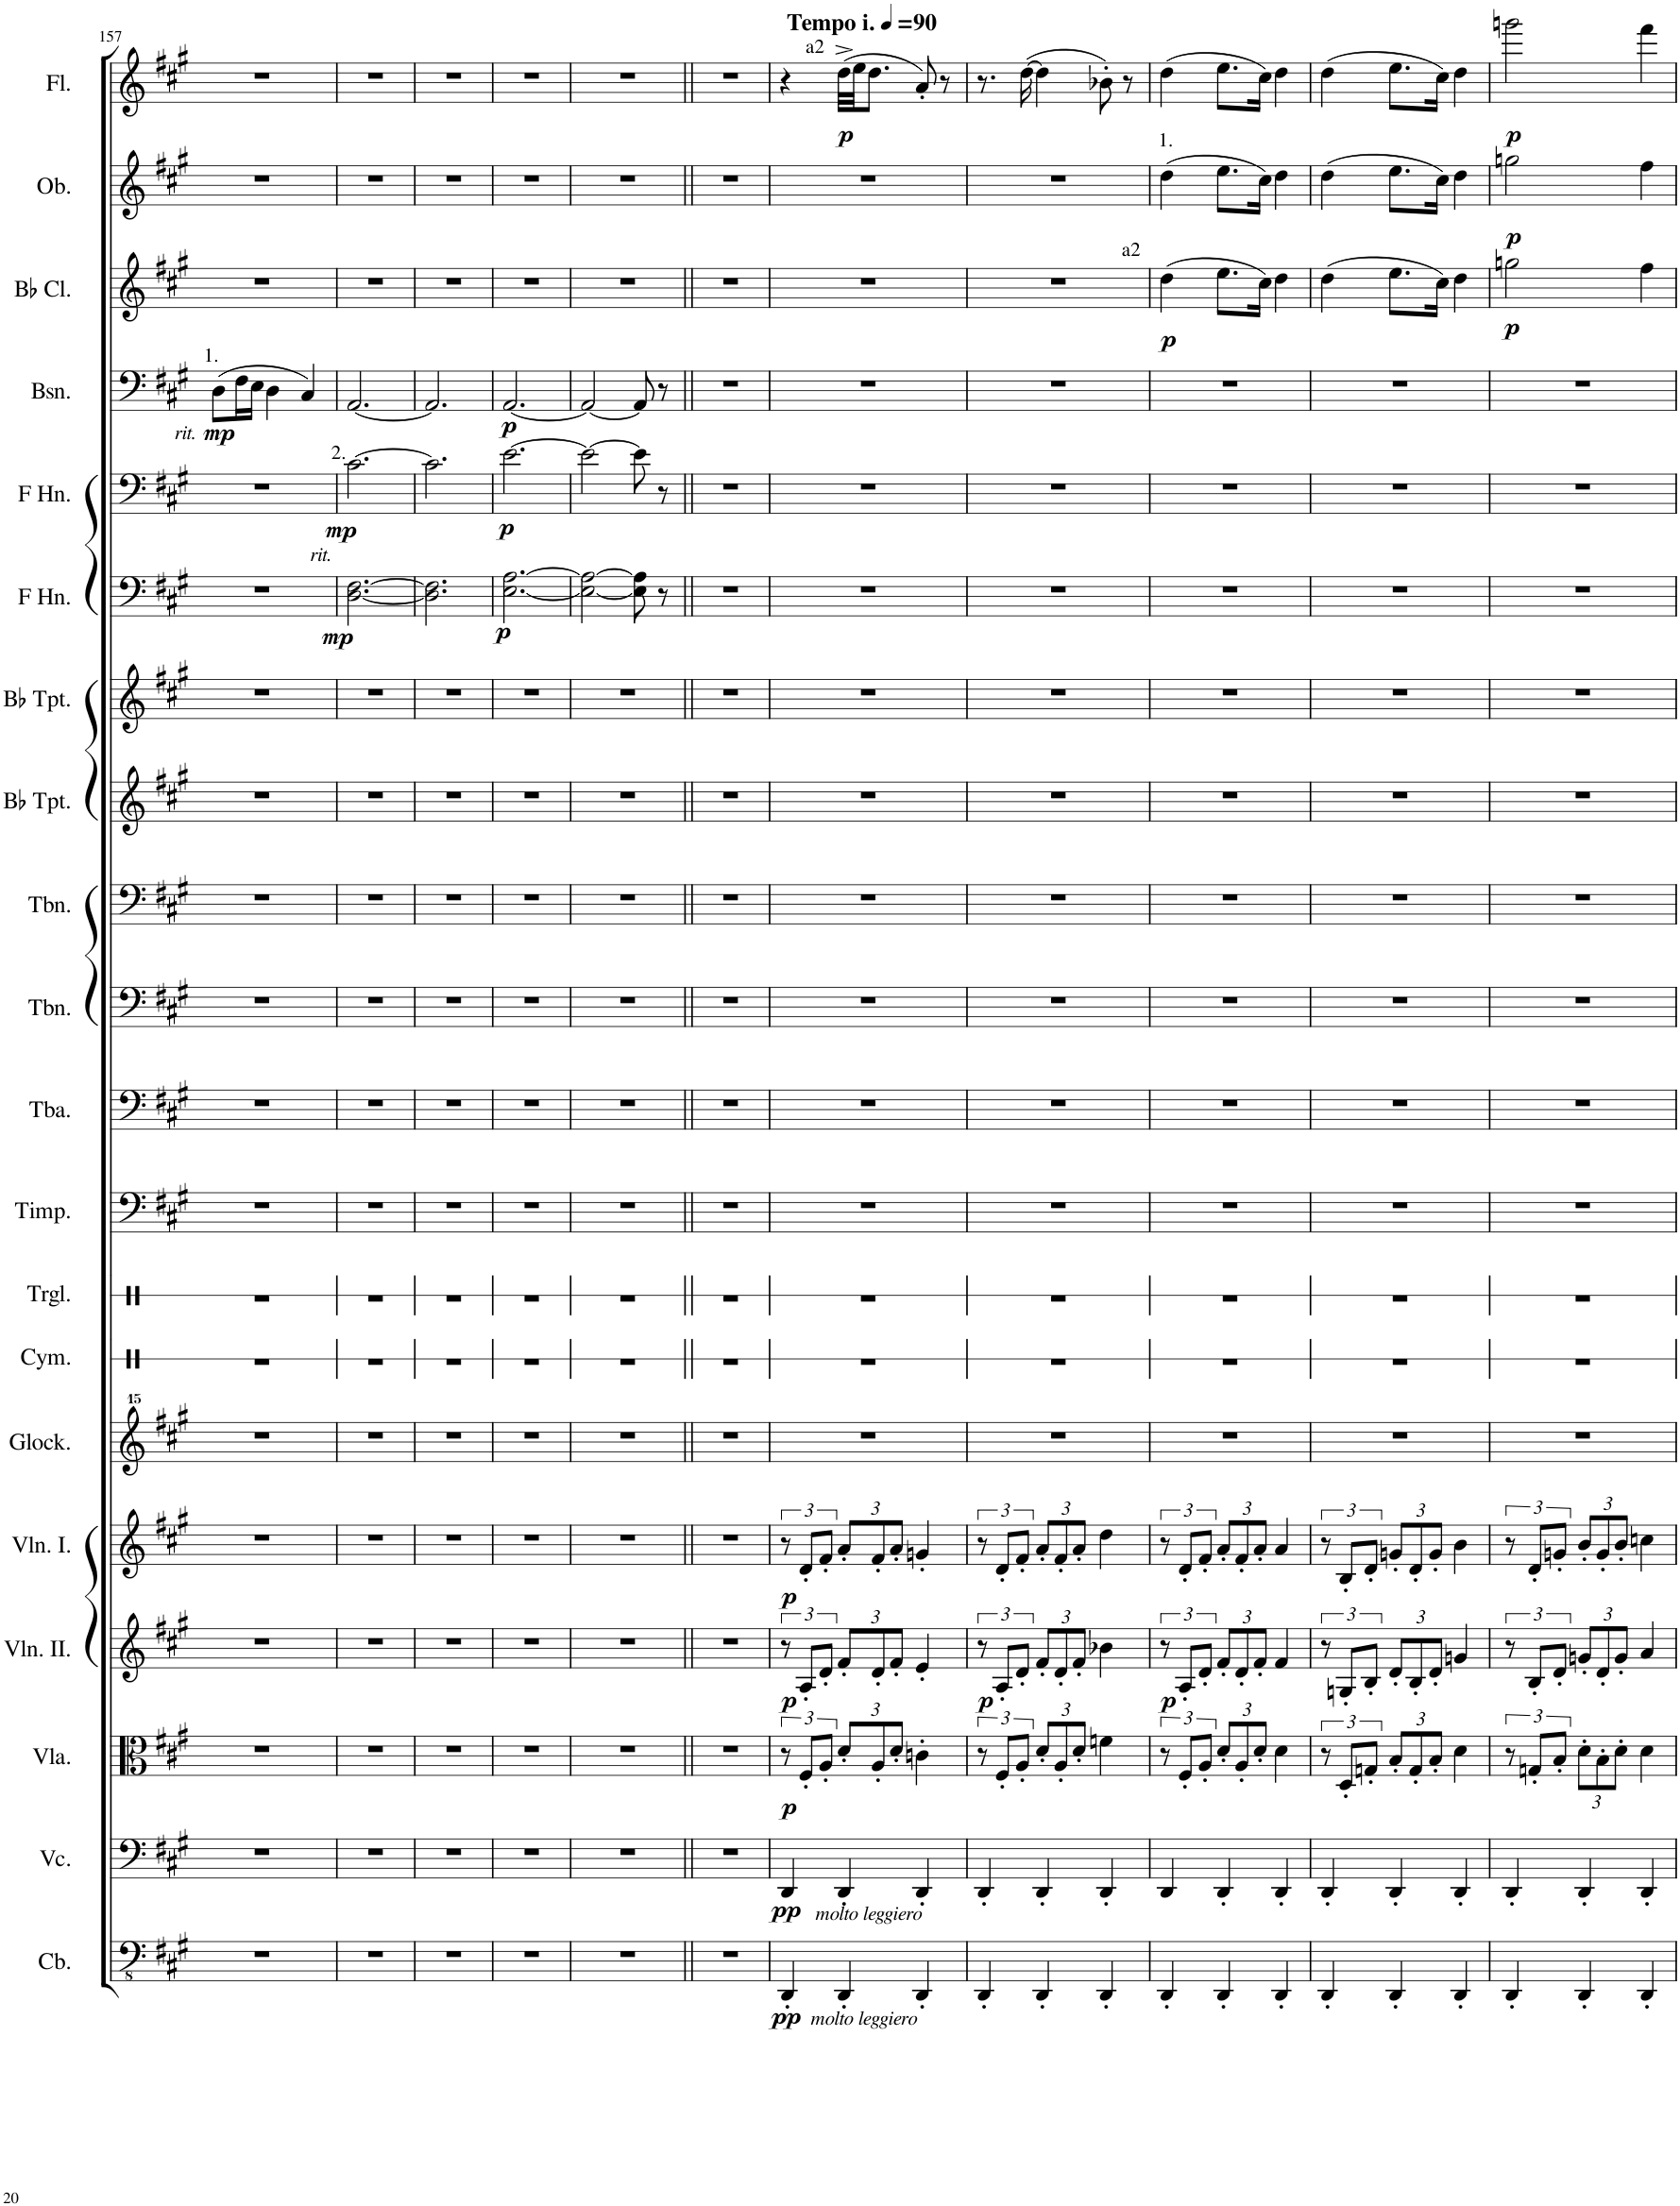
**kern	**dynam	**kern	**dynam	**kern	**dynam	**kern	**dynam	**kern	**dynam	**kern	**kern	**kern	**kern	**kern	**kern	**kern	**kern	**kern	**kern	**dynam	**kern	**dynam	**kern	**dynam	**kern	**dynam	**kern	**dynam	**kern	**dynam
*part20	*part20	*part19	*part19	*part18	*part18	*part17	*part17	*part16	*part16	*part15	*part14	*part13	*part12	*part11	*part10	*part9	*part8	*part7	*part6	*part6	*part5	*part5	*part4	*part4	*part3	*part3	*part2	*part2	*part1	*part1
*staff20	*staff20	*staff19	*staff19	*staff18	*staff18	*staff17	*staff17	*staff16	*staff16	*staff15	*staff14	*staff13	*staff12	*staff11	*staff10	*staff9	*staff8	*staff7	*staff6	*staff6	*staff5	*staff5	*staff4	*staff4	*staff3	*staff3	*staff2	*staff2	*staff1	*staff1
*I"Contrabasses	*	*I"Violoncellos	*	*I"Violas	*	*I"Violins II.	*	*I"Violins I.	*	*I"Glockenspiel	*I"Cymbal	*I"Triangle	*I"Timpani	*I"Tuba	*I"Trombone 3	*I"Trombones 1-2	*I"Bb Trumpet 3	*I"Bb Trumpets 1-2	*I"Horns in F 2-4	*	*I"Horns in F 1-3	*	*I"Bassoons 1-2	*	*I"Bb Clarinets 1-2	*	*I"Oboes 1-2	*	*I"Flutes 1-2	*
*I'Cb.	*	*I'Vc.	*	*I'Vla.	*	*I'Vln. II.	*	*I'Vln. I.	*	*I'Glock.	*I'Cym.	*I'Trgl.	*I'Timp.	*I'Tba.	*I'Tbn.	*I'Tbn.	*I'Bb Tpt.	*I'Bb Tpt.	*	*	*	*	*I'Bsn.	*	*I'Bb Cl.	*	*I'Ob.	*	*I'Fl.	*
!!LO:PB:g=z
*clefFv4	*	*clefF4	*	*clefC3	*	*clefG2	*	*clefG2	*	*clefG^^2	*clefX	*clefX	*clefF4	*clefF4	*clefF4	*clefF4	*clefG2	*clefG2	*clefF4	*	*clefF4	*	*clefF4	*	*clefG2	*	*clefG2	*	*clefG2	*
*	*	*	*	*	*	*	*	*	*	*	*	*	*	*	*	*	*ITrd1c2	*ITrd1c2	*ITrd4c7	*	*ITrd4c7	*	*	*	*ITrd1c2	*	*	*	*	*
*k[f#c#g#]	*	*k[f#c#g#]	*	*k[f#c#g#]	*	*k[f#c#g#]	*	*k[f#c#g#]	*	*k[f#c#g#]	*k[f#c#]	*k[f#c#]	*k[f#c#g#]	*k[f#c#g#]	*k[f#c#g#]	*k[f#c#g#]	*k[f#c#g#]	*k[f#c#g#]	*k[f#c#g#]	*	*k[f#c#g#]	*	*k[f#c#g#]	*	*k[f#c#g#]	*	*k[f#c#g#]	*	*k[f#c#g#]	*
*M3/4	*	*M3/4	*	*M3/4	*	*M3/4	*	*M3/4	*	*M3/4	*M3/4	*M3/4	*M3/4	*M3/4	*M3/4	*M3/4	*M3/4	*M3/4	*M3/4	*	*M3/4	*	*M3/4	*	*M3/4	*	*M3/4	*	*M3/4	*
=157	=157	=157	=157	=157	=157	=157	=157	=157	=157	=157	=157	=157	=157	=157	=157	=157	=157	=157	=157	=157	=157	=157	=157	=157	=157	=157	=157	=157	=157	=157
!	!	!	!	!	!	!	!	!	!	!	!	!	!	!	!	!	!	!	!	!	!	!	!LO:TX:a:t=1.	!	!	!	!	!	!	!
!	!	!	!	!	!	!	!	!	!	!	!	!	!	!	!	!	!	!	!	!	!	!	!LO:TX:b:i:t=rit.	!	!	!	!	!	!	!
!	!	!	!	!	!	!	!	!	!	!	!	!	!	!	!	!	!	!	!	!	!	!	!	!LO:DY:b	!	!	!	!	!	!
2.r	.	2.r	.	2.r	.	2.r	.	2.r	.	2.r	2.r	2.r	2.r	2.r	2.r	2.r	2.r	2.r	2.r	.	2.r	.	(8D\L	mp	2.r	.	2.r	.	2.r	.
.	.	.	.	.	.	.	.	.	.	.	.	.	.	.	.	.	.	.	.	.	.	.	16F#\L	.	.	.	.	.	.	.
.	.	.	.	.	.	.	.	.	.	.	.	.	.	.	.	.	.	.	.	.	.	.	16E\JJ	.	.	.	.	.	.	.
.	.	.	.	.	.	.	.	.	.	.	.	.	.	.	.	.	.	.	.	.	.	.	4D\	.	.	.	.	.	.	.
.	.	.	.	.	.	.	.	.	.	.	.	.	.	.	.	.	.	.	.	.	.	.	4C#/)	.	.	.	.	.	.	.
=158	=158	=158	=158	=158	=158	=158	=158	=158	=158	=158	=158	=158	=158	=158	=158	=158	=158	=158	=158	=158	=158	=158	=158	=158	=158	=158	=158	=158	=158	=158
!	!	!	!	!	!	!	!	!	!	!	!	!	!	!	!	!	!	!	!	!	!LO:TX:b:i:t=rit.	!	!	!	!	!	!	!	!	!
!	!	!	!	!	!	!	!	!	!	!	!	!	!	!	!	!	!	!	!	!	!LO:TX:a:t=2.	!	!	!	!	!	!	!	!	!
!	!	!	!	!	!	!	!	!	!	!	!	!	!	!	!	!	!	!	!	!LO:DY:b	!	!LO:DY:b	!	!	!	!	!	!	!	!
2.r	.	2.r	.	2.r	.	2.r	.	2.r	.	2.r	2.r	2.r	2.r	2.r	2.r	2.r	2.r	2.r	[2.D\ [2.F#\	mp	[2.c#\	mp	[2.AA/	.	2.r	.	2.r	.	2.r	.
=159	=159	=159	=159	=159	=159	=159	=159	=159	=159	=159	=159	=159	=159	=159	=159	=159	=159	=159	=159	=159	=159	=159	=159	=159	=159	=159	=159	=159	=159	=159
2.r	.	2.r	.	2.r	.	2.r	.	2.r	.	2.r	2.r	2.r	2.r	2.r	2.r	2.r	2.r	2.r	2.D\] 2.F#\]	.	2.c#\]	.	2.AA/]	.	2.r	.	2.r	.	2.r	.
=160	=160	=160	=160	=160	=160	=160	=160	=160	=160	=160	=160	=160	=160	=160	=160	=160	=160	=160	=160	=160	=160	=160	=160	=160	=160	=160	=160	=160	=160	=160
!	!	!	!	!	!	!	!	!	!	!	!	!	!	!	!	!	!	!	!	!LO:DY:b	!	!LO:DY:b	!	!LO:DY:b	!	!	!	!	!	!
2.r	.	2.r	.	2.r	.	2.r	.	2.r	.	2.r	2.r	2.r	2.r	2.r	2.r	2.r	2.r	2.r	[2.E\ [2.A\	p	[2.e\	p	[2.AA/	p	2.r	.	2.r	.	2.r	.
=161	=161	=161	=161	=161	=161	=161	=161	=161	=161	=161	=161	=161	=161	=161	=161	=161	=161	=161	=161	=161	=161	=161	=161	=161	=161	=161	=161	=161	=161	=161
2.r	.	2.r	.	2.r	.	2.r	.	2.r	.	2.r	2.r	2.r	2.r	2.r	2.r	2.r	2.r	2.r	2E\_ 2A\_	.	2e\_	.	2AA/_	.	2.r	.	2.r	.	2.r	.
.	.	.	.	.	.	.	.	.	.	.	.	.	.	.	.	.	.	.	8E\] 8A\]	.	8e\]	.	8AA/]	.	.	.	.	.	.	.
.	.	.	.	.	.	.	.	.	.	.	.	.	.	.	.	.	.	.	8r	.	8r	.	8r	.	.	.	.	.	.	.
=162||	=162||	=162||	=162||	=162||	=162||	=162||	=162||	=162||	=162||	=162||	=162||	=162||	=162||	=162||	=162||	=162||	=162||	=162||	=162||	=162||	=162||	=162||	=162||	=162||	=162||	=162||	=162||	=162||	=162||	=162||
2.r	.	2.r	.	2.r	.	2.r	.	2.r	.	2.r	2.r	2.r	2.r	2.r	2.r	2.r	2.r	2.r	2.r	.	2.r	.	2.r	.	2.r	.	2.r	.	2.r	.
=163	=163	=163	=163	=163	=163	=163	=163	=163	=163	=163	=163	=163	=163	=163	=163	=163	=163	=163	=163	=163	=163	=163	=163	=163	=163	=163	=163	=163	=163	=163
*	*	*	*	*	*	*	*	*	*	*	*	*	*	*	*	*	*	*	*	*	*	*	*	*	*	*	*	*	*MM90	*
!	!	!	!	!	!	!	!	!	!	!	!	!	!	!	!	!	!	!	!	!	!	!	!	!	!	!	!	!	!LO:TX:a:t=a2	!
!	!	!	!	!	!	!	!	!	!	!	!	!	!	!	!	!	!	!	!	!	!	!	!	!	!	!	!	!	!LO:TX:a:B:t=Tempo i.	!
!	!	!LO:TX:b:i:t=molto leggiero	!	!	!	!	!	!	!	!	!	!	!	!	!	!	!	!	!	!	!	!	!	!	!	!	!	!	!	!
!LO:TX:b:i:t=molto leggiero	!	!	!	!	!	!	!	!	!	!	!	!	!	!	!	!	!	!	!	!	!	!	!	!	!	!	!	!	!	!
!	!LO:DY:b	!	!LO:DY:b	!	!LO:DY:b	!	!LO:DY:b	!	!LO:DY:b	!	!	!	!	!	!	!	!	!	!	!	!	!	!	!	!	!	!	!	!	!
4DDD'/	pp	4DD/	pp	12r	p	12r	p	12r	p	2.r	2.r	2.r	2.r	2.r	2.r	2.r	2.r	2.r	2.r	.	2.r	.	2.r	.	2.r	.	2.r	.	4r	.
.	.	.	.	12F#'/L	.	12A'/L	.	12d'/L	.	.	.	.	.	.	.	.	.	.	.	.	.	.	.	.	.	.	.	.	.	.
.	.	.	.	12A'/J	.	12d'/J	.	12f#'/J	.	.	.	.	.	.	.	.	.	.	.	.	.	.	.	.	.	.	.	.	.	.
*	*	*	*	*Xbrackettup	*	*Xbrackettup	*	*Xbrackettup	*	*	*	*	*	*	*	*	*	*	*	*	*	*	*	*	*	*	*	*	*	*
!	!	!	!	!	!	!	!	!	!	!	!	!	!	!	!	!	!	!	!	!	!	!	!	!	!	!	!	!	!	!LO:DY:b
4DDD'/	.	4DD'/	.	12d'/L	.	12f#'/L	.	12a'/L	.	.	.	.	.	.	.	.	.	.	.	.	.	.	.	.	.	.	.	.	(32dd^\LLL	p
.	.	.	.	.	.	.	.	.	.	.	.	.	.	.	.	.	.	.	.	.	.	.	.	.	.	.	.	.	32ee\JJ	.
.	.	.	.	.	.	.	.	.	.	.	.	.	.	.	.	.	.	.	.	.	.	.	.	.	.	.	.	.	8.dd\J	.
.	.	.	.	12A'/	.	12d'/	.	12f#'/	.	.	.	.	.	.	.	.	.	.	.	.	.	.	.	.	.	.	.	.	.	.
.	.	.	.	12d'/J	.	12f#'/J	.	12a'/J	.	.	.	.	.	.	.	.	.	.	.	.	.	.	.	.	.	.	.	.	.	.
4DDD'/	.	4DD'/	.	4cn'\	.	4e'/	.	4gn'/	.	.	.	.	.	.	.	.	.	.	.	.	.	.	.	.	.	.	.	.	8a'/)	.
.	.	.	.	.	.	.	.	.	.	.	.	.	.	.	.	.	.	.	.	.	.	.	.	.	.	.	.	.	8r	.
=164	=164	=164	=164	=164	=164	=164	=164	=164	=164	=164	=164	=164	=164	=164	=164	=164	=164	=164	=164	=164	=164	=164	=164	=164	=164	=164	=164	=164	=164	=164
*	*	*	*	*brackettup	*	*brackettup	*	*brackettup	*	*	*	*	*	*	*	*	*	*	*	*	*	*	*	*	*	*	*	*	*	*
!	!	!	!	!	!	!	!LO:DY:b	!	!	!	!	!	!	!	!	!	!	!	!	!	!	!	!	!	!	!	!	!	!	!
4DDD'/	.	4DD'/	.	12r	.	12r	p	12r	.	2.r	2.r	2.r	2.r	2.r	2.r	2.r	2.r	2.r	2.r	.	2.r	.	2.r	.	2.r	.	2.r	.	8.r	.
.	.	.	.	12F#'/L	.	12A'/L	.	12d'/L	.	.	.	.	.	.	.	.	.	.	.	.	.	.	.	.	.	.	.	.	.	.
.	.	.	.	12A'/J	.	12d'/J	.	12f#'/J	.	.	.	.	.	.	.	.	.	.	.	.	.	.	.	.	.	.	.	.	.	.
.	.	.	.	.	.	.	.	.	.	.	.	.	.	.	.	.	.	.	.	.	.	.	.	.	.	.	.	.	([16dd\	.
*	*	*	*	*Xbrackettup	*	*Xbrackettup	*	*Xbrackettup	*	*	*	*	*	*	*	*	*	*	*	*	*	*	*	*	*	*	*	*	*	*
4DDD'/	.	4DD'/	.	12d'/L	.	12f#'/L	.	12a'/L	.	.	.	.	.	.	.	.	.	.	.	.	.	.	.	.	.	.	.	.	4dd\]	.
.	.	.	.	12A'/	.	12d'/	.	12f#'/	.	.	.	.	.	.	.	.	.	.	.	.	.	.	.	.	.	.	.	.	.	.
.	.	.	.	12d'/J	.	12f#'/J	.	12a'/J	.	.	.	.	.	.	.	.	.	.	.	.	.	.	.	.	.	.	.	.	.	.
4DDD'/	.	4DD'/	.	4fn\	.	4b-X\	.	4dd\	.	.	.	.	.	.	.	.	.	.	.	.	.	.	.	.	.	.	.	.	8b-X'\)	.
.	.	.	.	.	.	.	.	.	.	.	.	.	.	.	.	.	.	.	.	.	.	.	.	.	.	.	.	.	8r	.
=165	=165	=165	=165	=165	=165	=165	=165	=165	=165	=165	=165	=165	=165	=165	=165	=165	=165	=165	=165	=165	=165	=165	=165	=165	=165	=165	=165	=165	=165	=165
*	*	*	*	*brackettup	*	*brackettup	*	*brackettup	*	*	*	*	*	*	*	*	*	*	*	*	*	*	*	*	*	*	*	*	*	*
!	!	!	!	!	!	!	!	!	!	!	!	!	!	!	!	!	!	!	!	!	!	!	!	!	!	!	!LO:TX:a:t=1.	!	!	!
!	!	!	!	!	!	!	!	!	!	!	!	!	!	!	!	!	!	!	!	!	!	!	!	!	!LO:TX:a:t=a2	!	!	!	!	!
!	!	!	!	!	!	!	!LO:DY:b	!	!	!	!	!	!	!	!	!	!	!	!	!	!	!	!	!	!	!LO:DY:b	!	!	!	!
4DDD'/	.	4DD/	.	12r	.	12r	p	12r	.	2.r	2.r	2.r	2.r	2.r	2.r	2.r	2.r	2.r	2.r	.	2.r	.	2.r	.	(4dd\	p	(4dd\	.	(4dd\	.
.	.	.	.	12F#'/L	.	12A'/L	.	12d'/L	.	.	.	.	.	.	.	.	.	.	.	.	.	.	.	.	.	.	.	.	.	.
.	.	.	.	12A'/J	.	12d'/J	.	12f#'/J	.	.	.	.	.	.	.	.	.	.	.	.	.	.	.	.	.	.	.	.	.	.
*	*	*	*	*Xbrackettup	*	*Xbrackettup	*	*Xbrackettup	*	*	*	*	*	*	*	*	*	*	*	*	*	*	*	*	*	*	*	*	*	*
4DDD'/	.	4DD'/	.	12d'/L	.	12f#'/L	.	12a'/L	.	.	.	.	.	.	.	.	.	.	.	.	.	.	.	.	8.ee\L	.	8.ee\L	.	8.ee\L	.
.	.	.	.	12A'/	.	12d'/	.	12f#'/	.	.	.	.	.	.	.	.	.	.	.	.	.	.	.	.	.	.	.	.	.	.
.	.	.	.	12d'/J	.	12f#'/J	.	12a'/J	.	.	.	.	.	.	.	.	.	.	.	.	.	.	.	.	.	.	.	.	.	.
.	.	.	.	.	.	.	.	.	.	.	.	.	.	.	.	.	.	.	.	.	.	.	.	.	16cc#\Jk)	.	16cc#\Jk)	.	16cc#\Jk)	.
4DDD'/	.	4DD'/	.	4d\	.	4f#/	.	4a/	.	.	.	.	.	.	.	.	.	.	.	.	.	.	.	.	4dd\	.	4dd\	.	4dd\	.
=166	=166	=166	=166	=166	=166	=166	=166	=166	=166	=166	=166	=166	=166	=166	=166	=166	=166	=166	=166	=166	=166	=166	=166	=166	=166	=166	=166	=166	=166	=166
*	*	*	*	*brackettup	*	*brackettup	*	*brackettup	*	*	*	*	*	*	*	*	*	*	*	*	*	*	*	*	*	*	*	*	*	*
4DDD'/	.	4DD'/	.	12r	.	12r	.	12r	.	2.r	2.r	2.r	2.r	2.r	2.r	2.r	2.r	2.r	2.r	.	2.r	.	2.r	.	(4dd\	.	(4dd\	.	(4dd\	.
.	.	.	.	12D'/L	.	12Gn'/L	.	12B'/L	.	.	.	.	.	.	.	.	.	.	.	.	.	.	.	.	.	.	.	.	.	.
.	.	.	.	12Gn'/J	.	12B'/J	.	12d'/J	.	.	.	.	.	.	.	.	.	.	.	.	.	.	.	.	.	.	.	.	.	.
*	*	*	*	*Xbrackettup	*	*Xbrackettup	*	*Xbrackettup	*	*	*	*	*	*	*	*	*	*	*	*	*	*	*	*	*	*	*	*	*	*
4DDD'/	.	4DD'/	.	12B'/L	.	12d'/L	.	12gn'/L	.	.	.	.	.	.	.	.	.	.	.	.	.	.	.	.	8.ee\L	.	8.ee\L	.	8.ee\L	.
.	.	.	.	12G'/	.	12B'/	.	12d'/	.	.	.	.	.	.	.	.	.	.	.	.	.	.	.	.	.	.	.	.	.	.
.	.	.	.	12B'/J	.	12d'/J	.	12g'/J	.	.	.	.	.	.	.	.	.	.	.	.	.	.	.	.	.	.	.	.	.	.
.	.	.	.	.	.	.	.	.	.	.	.	.	.	.	.	.	.	.	.	.	.	.	.	.	16cc#\Jk)	.	16cc#\Jk)	.	16cc#\Jk)	.
4DDD'/	.	4DD'/	.	4d\	.	4gn/	.	4b\	.	.	.	.	.	.	.	.	.	.	.	.	.	.	.	.	4dd\	.	4dd\	.	4dd\	.
=167	=167	=167	=167	=167	=167	=167	=167	=167	=167	=167	=167	=167	=167	=167	=167	=167	=167	=167	=167	=167	=167	=167	=167	=167	=167	=167	=167	=167	=167	=167
*	*	*	*	*brackettup	*	*brackettup	*	*brackettup	*	*	*	*	*	*	*	*	*	*	*	*	*	*	*	*	*	*	*	*	*	*
!	!	!	!	!	!	!	!	!	!	!	!	!	!	!	!	!	!	!	!	!	!	!	!	!	!	!LO:DY:b	!	!LO:DY:b	!	!LO:DY:b
4DDD'/	.	4DD'/	.	12r	.	12r	.	12r	.	2.r	2.r	2.r	2.r	2.r	2.r	2.r	2.r	2.r	2.r	.	2.r	.	2.r	.	2ggn\	p	2ggn\	p	2gggn\	p
.	.	.	.	12Gn'/L	.	12B'/L	.	12d'/L	.	.	.	.	.	.	.	.	.	.	.	.	.	.	.	.	.	.	.	.	.	.
.	.	.	.	12B'/J	.	12d'/J	.	12gn'/J	.	.	.	.	.	.	.	.	.	.	.	.	.	.	.	.	.	.	.	.	.	.
*	*	*	*	*Xbrackettup	*	*Xbrackettup	*	*Xbrackettup	*	*	*	*	*	*	*	*	*	*	*	*	*	*	*	*	*	*	*	*	*	*
4DDD'/	.	4DD'/	.	12d'\L	.	12gn'/L	.	12b'/L	.	.	.	.	.	.	.	.	.	.	.	.	.	.	.	.	.	.	.	.	.	.
.	.	.	.	12B'\	.	12d'/	.	12g'/	.	.	.	.	.	.	.	.	.	.	.	.	.	.	.	.	.	.	.	.	.	.
.	.	.	.	12d'\J	.	12g'/J	.	12b'/J	.	.	.	.	.	.	.	.	.	.	.	.	.	.	.	.	.	.	.	.	.	.
4DDD'/	.	4DD'/	.	4d\	.	4a/	.	4ccn\	.	.	.	.	.	.	.	.	.	.	.	.	.	.	.	.	4ff#\	.	4ff#\	.	4fff#\	.
=	=	=	=	=	=	=	=	=	=	=	=	=	=	=	=	=	=	=	=	=	=	=	=	=	=	=	=	=	=	=
*-	*-	*-	*-	*-	*-	*-	*-	*-	*-	*-	*-	*-	*-	*-	*-	*-	*-	*-	*-	*-	*-	*-	*-	*-	*-	*-	*-	*-	*-	*-
